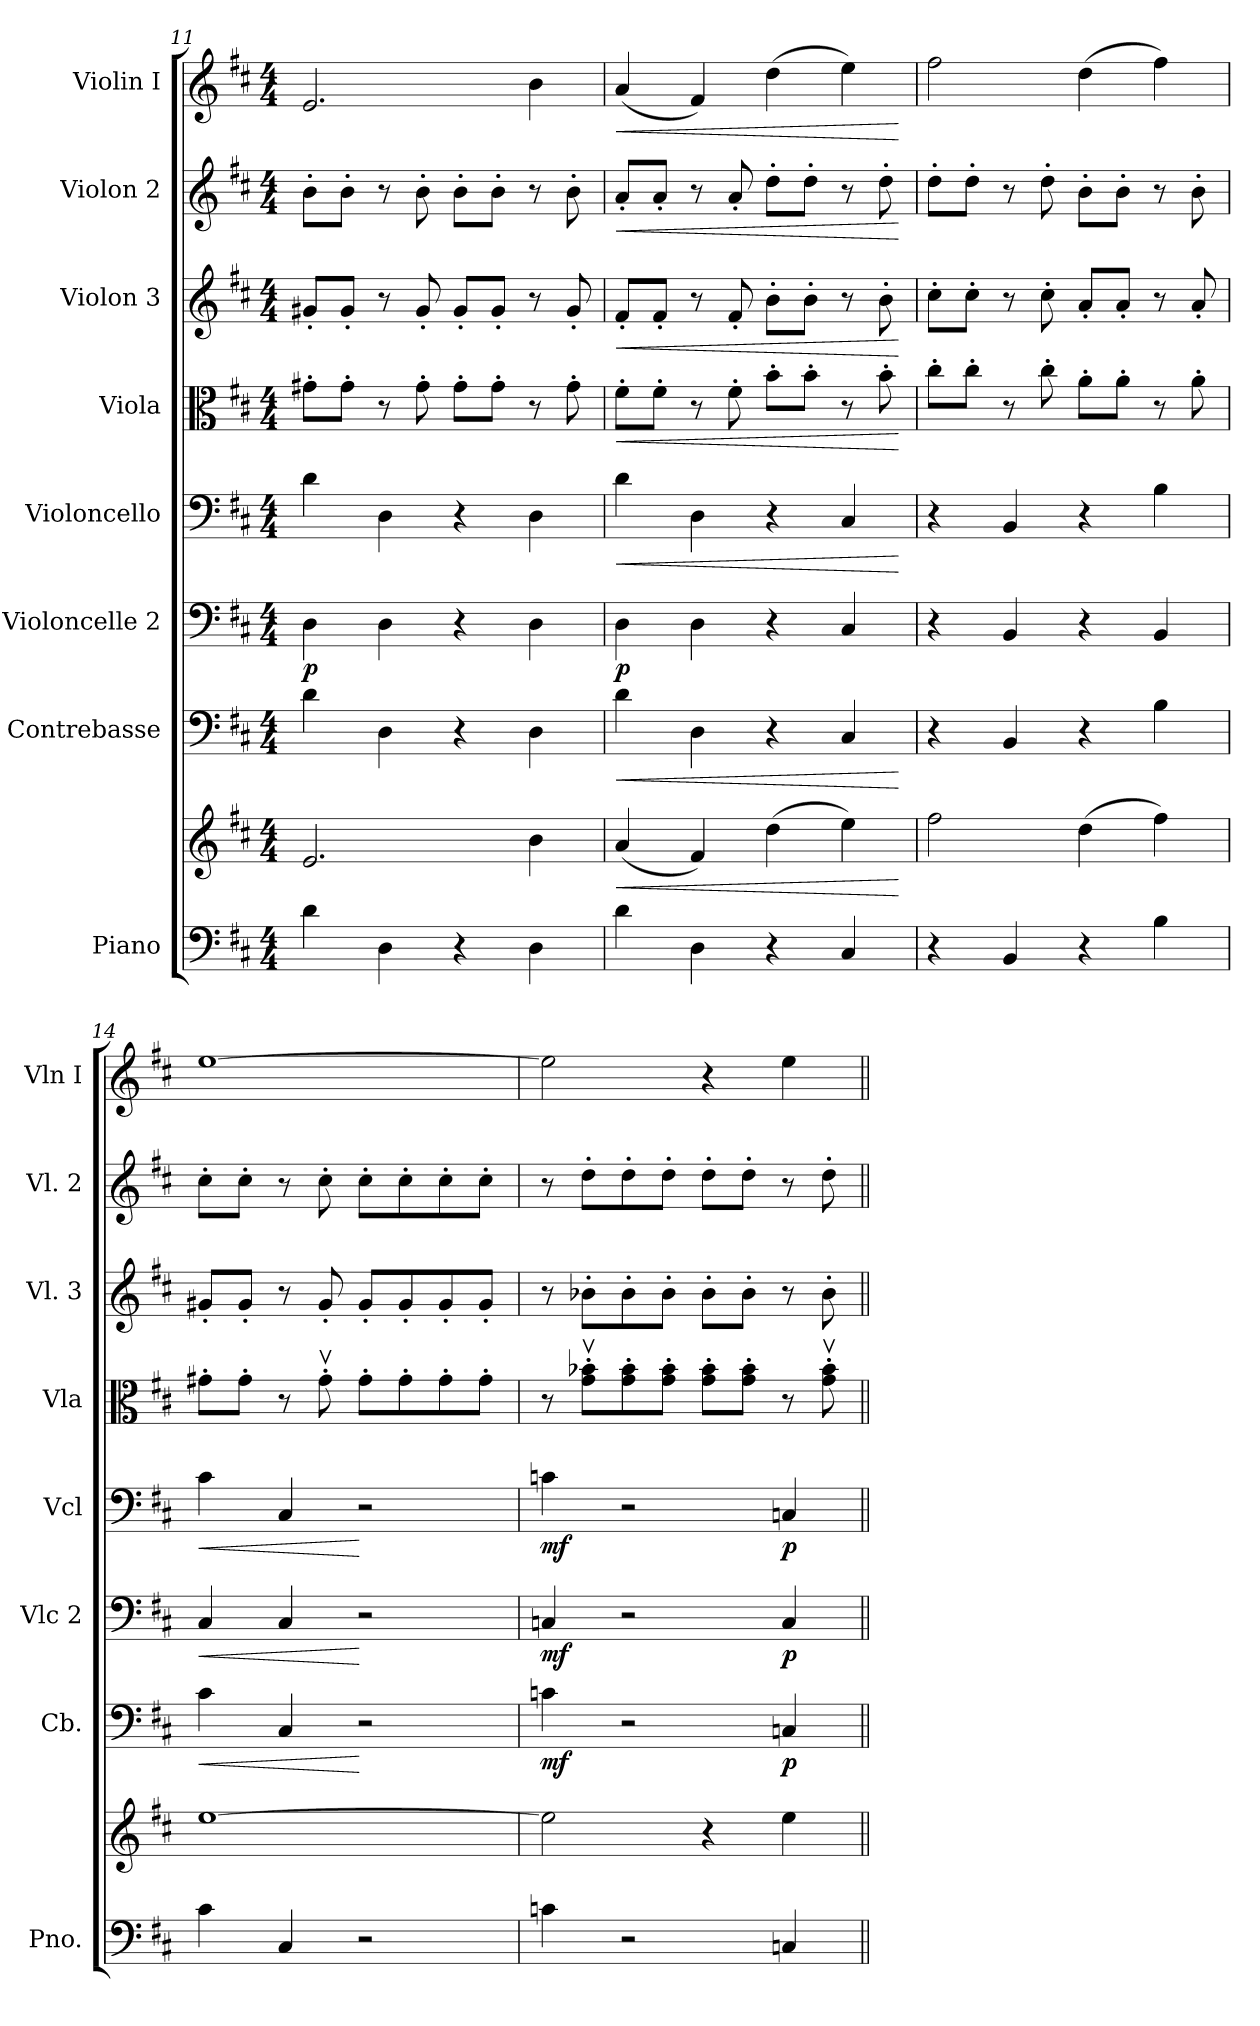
**kern	**kern	**dynam	**kern	**dynam	**kern	**dynam	**kern	**dynam	**kern	**dynam	**kern	**dynam	**kern	**dynam	**kern	**dynam
*part8	*part8	*part8	*part7	*part7	*part6	*part6	*part5	*part5	*part4	*part4	*part3	*part3	*part2	*part2	*part1	*part1
*staff9	*staff8	*staff8/9	*staff7	*staff7	*staff6	*staff6	*staff5	*staff5	*staff4	*staff4	*staff3	*staff3	*staff2	*staff2	*staff1	*staff1
*I"Piano	*	*	*I"Contrebasse	*	*I"Violoncelle 2	*	*I"Violoncello	*	*I"Viola	*	*I"Violon 3	*	*I"Violon 2	*	*I"Violin I	*
*I'Pno.	*	*	*I'Cb.	*	*I'Vlc 2	*	*I'Vcl	*	*I'Vla	*	*I'Vl. 3	*	*I'Vl. 2	*	*I'Vln I	*
*clefF4	*clefG2	*	*clefF4	*	*clefF4	*	*clefF4	*	*clefC3	*	*clefG2	*	*clefG2	*	*clefG2	*
*	*	*	*ITrd7c12	*	*	*	*	*	*	*	*	*	*	*	*	*
*k[f#c#]	*k[f#c#]	*	*k[f#c#]	*	*k[f#c#]	*	*k[f#c#]	*	*k[f#c#]	*	*k[f#c#]	*	*k[f#c#]	*	*k[f#c#]	*
*M4/4	*M4/4	*	*M4/4	*	*M4/4	*	*M4/4	*	*M4/4	*	*M4/4	*	*M4/4	*	*M4/4	*
=11	=11	=11	=11	=11	=11	=11	=11	=11	=11	=11	=11	=11	=11	=11	=11	=11
!	!	!	!	!	!	!LO:DY:b	!	!	!	!	!	!	!	!	!	!
4d\	2.e/	.	4D\	.	4D\	p	4d\	.	8g#X'\L	.	8g#X'/L	.	8b'\L	.	2.e/	.
.	.	.	.	.	.	.	.	.	8g#'\J	.	8g#'/J	.	8b'\J	.	.	.
4D\	.	.	4DD\	.	4D\	.	4D\	.	8r	.	8r	.	8r	.	.	.
.	.	.	.	.	.	.	.	.	8g#'\	.	8g#'/	.	8b'\	.	.	.
4r	.	.	4r	.	4r	.	4r	.	8g#'\L	.	8g#'/L	.	8b'\L	.	.	.
.	.	.	.	.	.	.	.	.	8g#'\J	.	8g#'/J	.	8b'\J	.	.	.
4D\	4b\	.	4DD\	.	4D\	.	4D\	.	8r	.	8r	.	8r	.	4b\	.
.	.	.	.	.	.	.	.	.	8g#'\	.	8g#'/	.	8b'\	.	.	.
!!LO:PB:g=z
=12	=12	=12	=12	=12	=12	=12	=12	=12	=12	=12	=12	=12	=12	=12	=12	=12
!	!	!LO:HP:b	!	!LO:HP:b	!	!LO:DY:b	!	!LO:HP:b	!	!LO:HP:b	!	!LO:HP:b	!	!LO:HP:b	!	!LO:HP:b
4d\	(4a/	<	4D\	<	4D\	p	4d\	<	8f#'\L	<	8f#'/L	<	8a'/L	<	(4a/	<
.	.	.	.	.	.	.	.	.	8f#'\J	.	8f#'/J	.	8a'/J	.	.	.
4D\	4f#/)	.	4DD\	.	4D\	.	4D\	.	8r	.	8r	.	8r	.	4f#/)	.
.	.	.	.	.	.	.	.	.	8f#'\	.	8f#'/	.	8a'/	.	.	.
4r	(4dd\	.	4r	.	4r	.	4r	.	8b'\L	.	8b'\L	.	8dd'\L	.	(4dd\	.
.	.	.	.	.	.	.	.	.	8b'\J	.	8b'\J	.	8dd'\J	.	.	.
4C#/	4ee\)	.	4CC#/	.	4C#/	.	4C#/	.	8r	.	8r	.	8r	.	4ee\)	.
.	.	.	.	.	.	.	.	.	8b'\	.	8b'\	.	8dd'\	.	.	.
.	.	[	.	[	.	.	.	[	.	[	.	[	.	[	.	[
=13	=13	=13	=13	=13	=13	=13	=13	=13	=13	=13	=13	=13	=13	=13	=13	=13
4r	2ff#\	.	4r	.	4r	.	4r	.	8cc#'\L	.	8cc#'\L	.	8dd'\L	.	2ff#\	.
.	.	.	.	.	.	.	.	.	8cc#'\J	.	8cc#'\J	.	8dd'\J	.	.	.
4BB/	.	.	4BBB/	.	4BB/	.	4BB/	.	8r	.	8r	.	8r	.	.	.
.	.	.	.	.	.	.	.	.	8cc#'\	.	8cc#'\	.	8dd'\	.	.	.
4r	(4dd\	.	4r	.	4r	.	4r	.	8a'\L	.	8a'/L	.	8b'\L	.	(4dd\	.
.	.	.	.	.	.	.	.	.	8a'\J	.	8a'/J	.	8b'\J	.	.	.
4B\	4ff#\)	.	4BB\	.	4BB/	.	4B\	.	8r	.	8r	.	8r	.	4ff#\)	.
.	.	.	.	.	.	.	.	.	8a'\	.	8a'/	.	8b'\	.	.	.
=14	=14	=14	=14	=14	=14	=14	=14	=14	=14	=14	=14	=14	=14	=14	=14	=14
!	!	!	!	!LO:HP:b	!	!LO:HP:b	!	!LO:HP:b	!	!	!	!	!	!	!	!
4c#\	[1ee	.	4C#\	<	4C#/	<	4c#\	<	8g#X'\L	.	8g#X'/L	.	8cc#'\L	.	[1ee	.
.	.	.	.	.	.	.	.	.	8g#'\J	.	8g#'/J	.	8cc#'\J	.	.	.
4C#/	.	.	4CC#/	.	4C#/	.	4C#/	.	8r	.	8r	.	8r	.	.	.
.	.	.	.	.	.	.	.	.	8g#v'\	.	8g#'/	.	8cc#'\	.	.	.
2r	.	.	2r	[	2r	[	2r	[	8g#'\L	.	8g#'/L	.	8cc#'\L	.	.	.
.	.	.	.	.	.	.	.	.	8g#'\	.	8g#'/	.	8cc#'\	.	.	.
.	.	.	.	.	.	.	.	.	8g#'\	.	8g#'/	.	8cc#'\	.	.	.
.	.	.	.	.	.	.	.	.	8g#'\J	.	8g#'/J	.	8cc#'\J	.	.	.
=15	=15	=15	=15	=15	=15	=15	=15	=15	=15	=15	=15	=15	=15	=15	=15	=15
!	!	!	!	!LO:DY:b	!	!LO:DY:b	!	!LO:DY:b	!	!	!	!	!	!	!	!
4cn\	2ee\]	.	4Cn\	mf	4Cn/	mf	4cn\	mf	8r	.	8r	.	8r	.	2ee\]	.
.	.	.	.	.	.	.	.	.	8g\v' 8b-X\v'L	.	8b-X'\L	.	8dd'\L	.	.	.
2r	.	.	2r	.	2r	.	2r	.	8g\' 8b-\'	.	8b-'\	.	8dd'\	.	.	.
.	.	.	.	.	.	.	.	.	8g\' 8b-\'J	.	8b-'\J	.	8dd'\J	.	.	.
.	4r	.	.	.	.	.	.	.	8g\' 8b-\'L	.	8b-'\L	.	8dd'\L	.	4r	.
.	.	.	.	.	.	.	.	.	8g\' 8b-\'J	.	8b-'\J	.	8dd'\J	.	.	.
!	!	!	!	!LO:DY:b	!	!LO:DY:b	!	!LO:DY:b	!	!	!	!	!	!	!	!
4Cn/	4ee\	.	4CCn/	p	4C/	p	4Cn/	p	8r	.	8r	.	8r	.	4ee\	.
.	.	.	.	.	.	.	.	.	8g\v' 8b-\v'	.	8b-'\	.	8dd'\	.	.	.
=||	=||	=||	=||	=||	=||	=||	=||	=||	=||	=||	=||	=||	=||	=||	=||	=||
*-	*-	*-	*-	*-	*-	*-	*-	*-	*-	*-	*-	*-	*-	*-	*-	*-
